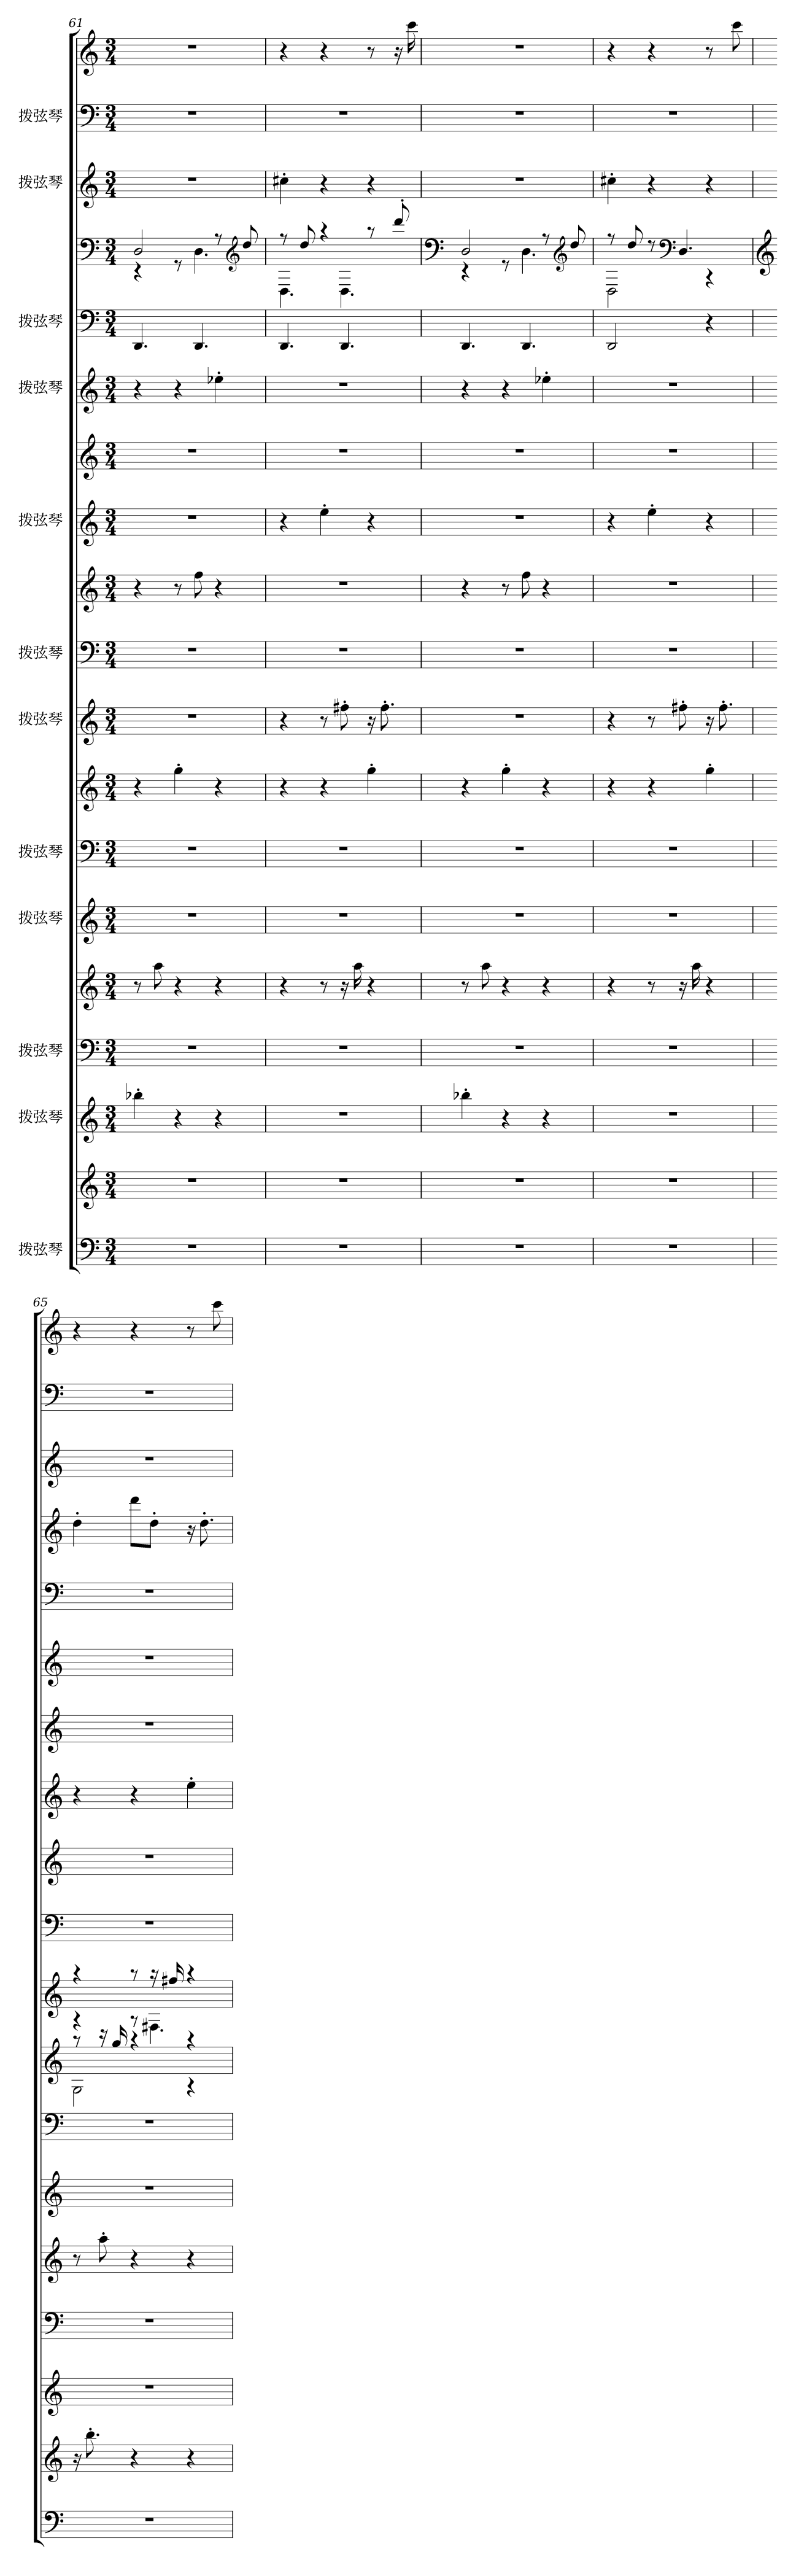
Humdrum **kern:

**kern	**kern	**kern	**kern	**kern	**kern	**kern	**kern	**kern	**kern	**kern	**kern	**kern	**kern	**kern	**kern	**kern	**kern	**kern
*part12	*part12	*part11	*part10	*part10	*part9	*part8	*part8	*part7	*part6	*part6	*part5	*part5	*part4	*part3	*part3	*part2	*part1	*part1
*staff19	*staff18	*staff17	*staff16	*staff15	*staff14	*staff13	*staff12	*staff11	*staff10	*staff9	*staff8	*staff7	*staff6	*staff5	*staff4	*staff3	*staff2	*staff1
*I"拨弦琴	*	*I"拨弦琴	*I"拨弦琴	*	*I"拨弦琴	*I"拨弦琴	*	*I"拨弦琴	*I"拨弦琴	*	*I"拨弦琴	*	*I"拨弦琴	*I"拨弦琴	*	*I"拨弦琴	*I"拨弦琴	*
!!LO:PB:g=z
*clefF4	*clefG2	*clefG2	*clefF4	*clefG2	*clefG2	*clefF4	*clefG2	*clefG2	*clefF4	*clefG2	*clefG2	*clefG2	*clefG2	*clefF4	*clefF4	*clefG2	*clefF4	*clefG2
*k[]	*k[]	*k[]	*k[]	*k[]	*k[]	*k[]	*k[]	*k[]	*k[]	*k[]	*k[]	*k[]	*k[]	*k[]	*k[]	*k[]	*k[]	*k[]
*M3/4	*M3/4	*M3/4	*M3/4	*M3/4	*M3/4	*M3/4	*M3/4	*M3/4	*M3/4	*M3/4	*M3/4	*M3/4	*M3/4	*M3/4	*M3/4	*M3/4	*M3/4	*M3/4
=61	=61	=61	=61	=61	=61	=61	=61	=61	=61	=61	=61	=61	=61	=61	=61	=61	=61	=61
*	*	*	*	*	*	*	*	*	*	*	*	*	*	*	*^	*	*	*
2.r	2.r	4bb-X'\	2.r	8r	2.r	2.r	4r	2.r	2.r	4r	2.r	2.r	4r	4.DD/	2D/	4r	2.r	2.r	2.r
.	.	.	.	8aa\	.	.	.	.	.	.	.	.	.	.	.	.	.	.	.
.	.	4r	.	4r	.	.	4gg'\	.	.	8r	.	.	4r	.	.	8r	.	.	.
.	.	.	.	.	.	.	.	.	.	8ff\	.	.	.	4.DD/	.	4.D\	.	.	.
.	.	4r	.	4r	.	.	4r	.	.	4r	.	.	4ee-X'\	.	8r	.	.	.	.
*	*	*	*	*	*	*	*	*	*	*	*	*	*	*	*clefG2	*	*	*	*
.	.	.	.	.	.	.	.	.	.	.	.	.	.	.	8dd/	.	.	.	.
=62	=62	=62	=62	=62	=62	=62	=62	=62	=62	=62	=62	=62	=62	=62	=62	=62	=62	=62	=62
2.r	2.r	2.r	2.r	4r	2.r	2.r	4r	4r	2.r	2.r	4r	2.r	2.r	4.DD/	8r	4.D\	4cc#X'\	2.r	4r
.	.	.	.	.	.	.	.	.	.	.	.	.	.	.	8dd/	.	.	.	.
.	.	.	.	8r	.	.	4r	8r	.	.	4ee'\	.	.	.	4r	.	4r	.	4r
.	.	.	.	16r	.	.	.	8ff#X'\	.	.	.	.	.	4.DD/	.	4.D\	.	.	.
.	.	.	.	16aa\	.	.	.	.	.	.	.	.	.	.	.	.	.	.	.
.	.	.	.	4r	.	.	4gg'\	16r	.	.	4r	.	.	.	8r	.	4r	.	8r
.	.	.	.	.	.	.	.	8.ff#'\	.	.	.	.	.	.	.	.	.	.	.
.	.	.	.	.	.	.	.	.	.	.	.	.	.	.	8ddd'/	.	.	.	16r
.	.	.	.	.	.	.	.	.	.	.	.	.	.	.	.	.	.	.	16ccc\
=63	=63	=63	=63	=63	=63	=63	=63	=63	=63	=63	=63	=63	=63	=63	=63	=63	=63	=63	=63
*	*	*	*	*	*	*	*	*	*	*	*	*	*	*	*clefF4	*	*	*	*
2.r	2.r	4bb-X'\	2.r	8r	2.r	2.r	4r	2.r	2.r	4r	2.r	2.r	4r	4.DD/	2D/	4r	2.r	2.r	2.r
.	.	.	.	8aa\	.	.	.	.	.	.	.	.	.	.	.	.	.	.	.
.	.	4r	.	4r	.	.	4gg'\	.	.	8r	.	.	4r	.	.	8r	.	.	.
.	.	.	.	.	.	.	.	.	.	8ff\	.	.	.	4.DD/	.	4.D\	.	.	.
.	.	4r	.	4r	.	.	4r	.	.	4r	.	.	4ee-X'\	.	8r	.	.	.	.
*	*	*	*	*	*	*	*	*	*	*	*	*	*	*	*clefG2	*	*	*	*
.	.	.	.	.	.	.	.	.	.	.	.	.	.	.	8dd/	.	.	.	.
=64	=64	=64	=64	=64	=64	=64	=64	=64	=64	=64	=64	=64	=64	=64	=64	=64	=64	=64	=64
2.r	2.r	2.r	2.r	4r	2.r	2.r	4r	4r	2.r	2.r	4r	2.r	2.r	2DD/	8r	2D\	4cc#X'\	2.r	4r
.	.	.	.	.	.	.	.	.	.	.	.	.	.	.	8dd/	.	.	.	.
.	.	.	.	8r	.	.	4r	8r	.	.	4ee'\	.	.	.	8r	.	4r	.	4r
*	*	*	*	*	*	*	*	*	*	*	*	*	*	*	*clefF4	*	*	*	*
.	.	.	.	16r	.	.	.	8ff#X'\	.	.	.	.	.	.	4.D/	.	.	.	.
.	.	.	.	16aa\	.	.	.	.	.	.	.	.	.	.	.	.	.	.	.
.	.	.	.	4r	.	.	4gg'\	16r	.	.	4r	.	.	4r	.	4r	4r	.	8r
.	.	.	.	.	.	.	.	8.ff#'\	.	.	.	.	.	.	.	.	.	.	.
.	.	.	.	.	.	.	.	.	.	.	.	.	.	.	.	.	.	.	8ccc\
*	*	*	*	*	*	*	*	*	*	*	*	*	*	*	*v	*v	*	*	*
!!LO:PB:g=z
=65	=65	=65	=65	=65	=65	=65	=65	=65	=65	=65	=65	=65	=65	=65	=65	=65	=65	=65
*	*	*	*	*	*	*	*	*	*	*	*	*	*	*	*clefG2	*	*	*
*	*	*	*	*	*	*	*^	*^	*	*	*	*	*	*	*	*	*	*
2.r	16r	2.r	2.r	8r	2.r	2.r	8r	2G\	4r	4r	2.r	2.r	4r	2.r	2.r	2.r	4dd'\	2.r	2.r	4r
.	8.bb'\	.	.	.	.	.	.	.	.	.	.	.	.	.	.	.	.	.	.	.
.	.	.	.	8aa'\	.	.	16r	.	.	.	.	.	.	.	.	.	.	.	.	.
.	.	.	.	.	.	.	16gg/	.	.	.	.	.	.	.	.	.	.	.	.	.
.	4r	.	.	4r	.	.	4r	.	8r	8r	.	.	4r	.	.	.	8ddd\L	.	.	4r
.	.	.	.	.	.	.	.	.	16r	4.F#X\	.	.	.	.	.	.	8dd'\J	.	.	.
.	.	.	.	.	.	.	.	.	16ff#X/	.	.	.	.	.	.	.	.	.	.	.
.	4r	.	.	4r	.	.	4r	4r	4r	.	.	.	4ee'\	.	.	.	16r	.	.	8r
.	.	.	.	.	.	.	.	.	.	.	.	.	.	.	.	.	8.dd'\	.	.	.
.	.	.	.	.	.	.	.	.	.	.	.	.	.	.	.	.	.	.	.	8ccc\
*	*	*	*	*	*	*	*v	*v	*	*	*	*	*	*	*	*	*	*	*	*
*	*	*	*	*	*	*	*	*v	*v	*	*	*	*	*	*	*	*	*	*
=	=	=	=	=	=	=	=	=	=	=	=	=	=	=	=	=	=	=
*-	*-	*-	*-	*-	*-	*-	*-	*-	*-	*-	*-	*-	*-	*-	*-	*-	*-	*-
